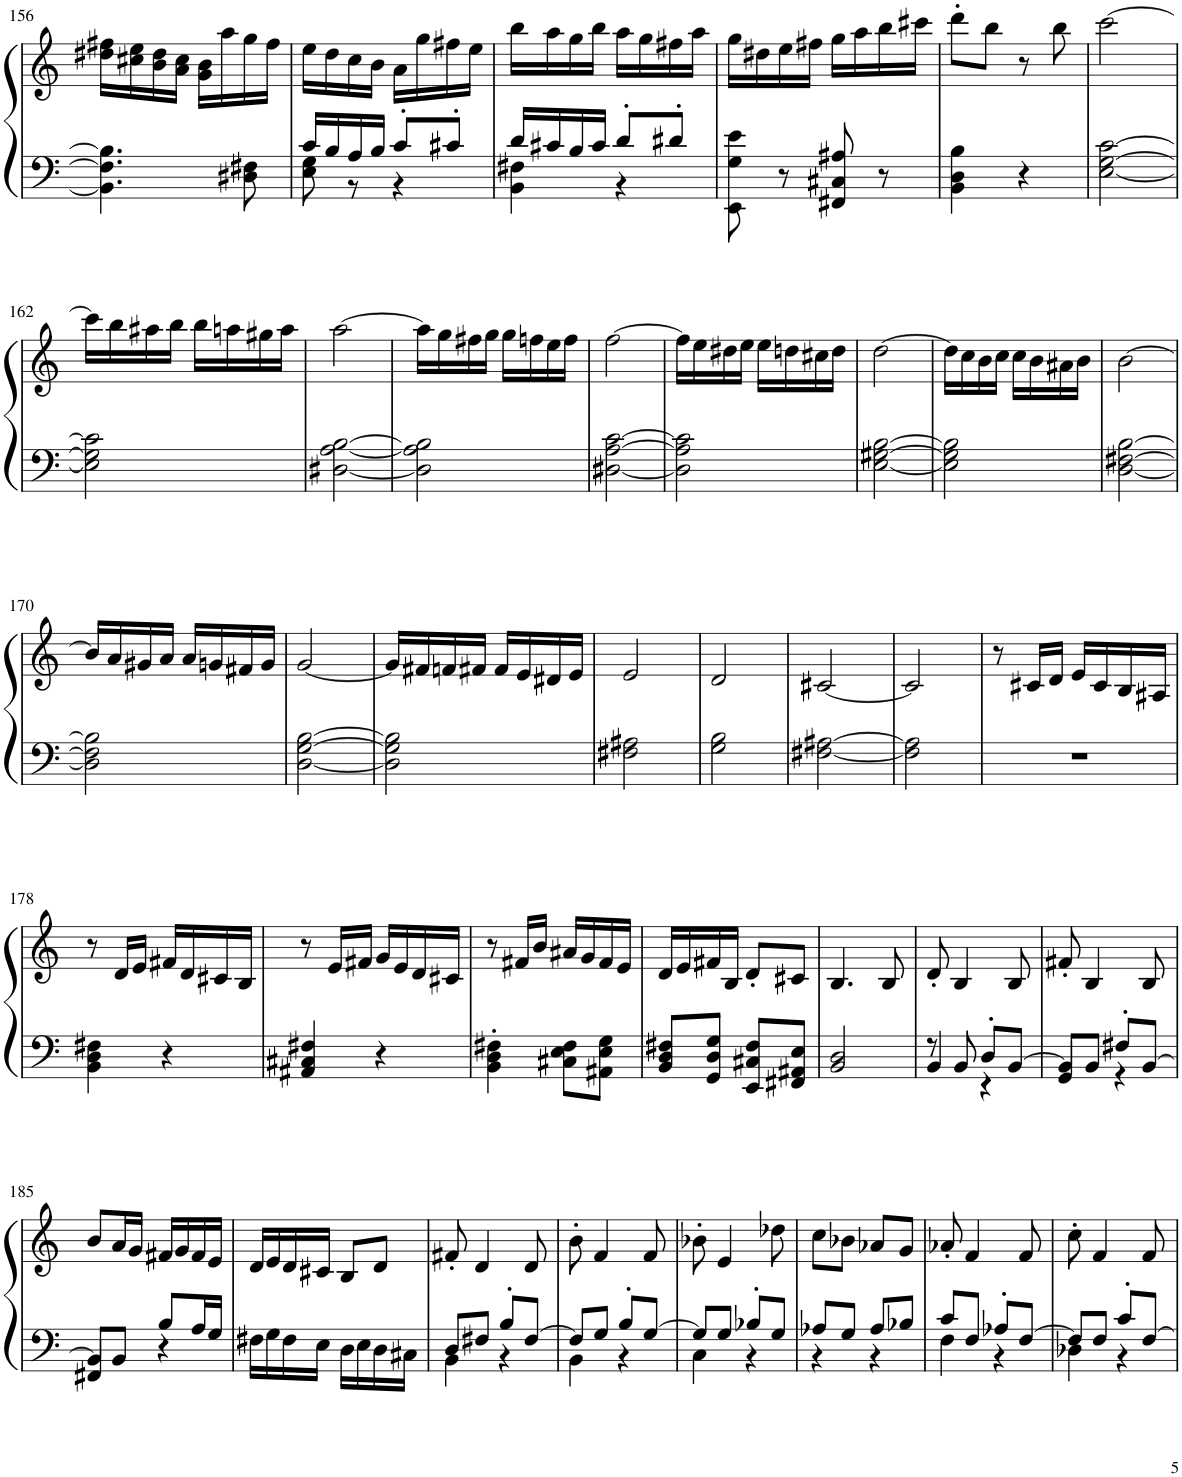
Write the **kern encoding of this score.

**kern	**kern
*part1	*part1
*staff2	*staff1
*I"Piano	*
*I'Pno.	*
!!LO:PB:g=z
*clefF4	*clefG2
*k[]	*k[]
*M2/4	*M2/4
=156	=156
4.BB\] 4.F#\] 4.B\]	16dd#X\ 16ff#X\LL
.	16cc#X\ 16ee\
.	16b\ 16dd#\
.	16a\ 16cc#\JJ
.	16g\ 16b\LL
.	16aa\
8D#X\ 8F#X\	16gg\
.	16ff#\JJ
=157	=157
*^	*
16c/LL	8E\ 8G\	16ee\LL
16B/	.	16dd\
16A/	8r	16cc\
16B/JJ	.	16b\JJ
8c'/L	4r	16a\LL
.	.	16gg\
8c#X'/J	.	16ff#X\
.	.	16ee\JJ
=158	=158	=158
16d/LL	4BB\ 4F#X\	16bb\LL
16c#X/	.	16aa\
16B/	.	16gg\
16c#/JJ	.	16bb\JJ
8d'/L	4r	16aa\LL
.	.	16gg\
8d#X'/J	.	16ff#X\
.	.	16aa\JJ
*v	*v	*
=159	=159
8EE\ 8G\ 8e\	16gg\LL
.	16dd#X\
8r	16ee\
.	16ff#X\JJ
8FF#X/ 8C#X/ 8A#X/	16gg\LL
.	16aa\
8r	16bb\
.	16ccc#X\JJ
=160	=160
4BB\ 4D\ 4B\	8ddd'\L
.	8bb\J
4r	8r
.	8bb\
=161	=161
[2E\ [2G\ [2c\	[2ccc\
!!LO:LB:g=z
=162	=162
2E\] 2G\] 2c\]	16ccc\LL]
.	16bb\
.	16aa#X\
.	16bb\JJ
.	16bb\LL
.	16aan\
.	16gg#X\
.	16aa\JJ
=163	=163
[2D#X\ [2A\ [2B\	[2aa\
=164	=164
2D#\] 2A\] 2B\]	16aa\LL]
.	16gg\
.	16ff#X\
.	16gg\JJ
.	16gg\LL
.	16ffn\
.	16ee\
.	16ff\JJ
=165	=165
[2D#X\ [2A\ [2c\	[2ff\
=166	=166
2D#\] 2A\] 2c\]	16ff\LL]
.	16ee\
.	16dd#X\
.	16ee\JJ
.	16ee\LL
.	16ddn\
.	16cc#X\
.	16dd\JJ
=167	=167
[2E\ [2G#X\ [2B\	[2dd\
=168	=168
2E\] 2G#\] 2B\]	16dd\LL]
.	16cc\
.	16b\
.	16cc\JJ
.	16cc\LL
.	16b\
.	16a#X\
.	16b\JJ
=169	=169
[2D\ [2F#X\ [2B\	[2b\
!!LO:LB:g=z
=170	=170
2D\] 2F#\] 2B\]	16b/LL]
.	16a/
.	16g#X/
.	16a/JJ
.	16a/LL
.	16gn/
.	16f#X/
.	16g/JJ
=171	=171
[2D\ [2G\ [2B\	[2g/
=172	=172
2D\] 2G\] 2B\]	16g/LL]
.	16f#X/
.	16fn/
.	16f#X/JJ
.	16f#/LL
.	16e/
.	16d#X/
.	16e/JJ
=173	=173
2F#X\ 2A#X\	2e/
=174	=174
2G\ 2B\	2d/
=175	=175
[2F#X\ [2A#X\	[2c#X/
=176	=176
2F#\] 2A#\]	2c#/]
=177	=177
2r	8r
.	16c#X/LL
.	16d/JJ
.	16e/LL
.	16c#/
.	16B/
.	16A#X/JJ
!!LO:LB:g=z
=178	=178
4BB\ 4D\ 4F#X\	8r
.	16d/LL
.	16e/JJ
4r	16f#X/LL
.	16d/
.	16c#X/
.	16B/JJ
=179	=179
4AA#X/ 4C#X/ 4F#X/	8r
.	16e/LL
.	16f#X/JJ
4r	16g/LL
.	16e/
.	16d/
.	16c#X/JJ
=180	=180
4BB\' 4D\' 4F#X\'	8r
.	16f#X/LL
.	16b/JJ
8C#X\ 8E\ 8F#\L	16a#X/LL
.	16g/
8AA#X\ 8E\ 8G\J	16f#/
.	16e/JJ
=181	=181
8BB/ 8D/ 8F#X/L	16d/LL
.	16e/
8GG/ 8D/ 8G/J	16f#X/
.	16B/JJ
8EE/ 8C#X/ 8F#/L	8d'/L
8FF#X/ 8AA#X/ 8E/J	8c#X/J
=182	=182
2BB/ 2D/	4.B/
.	8B/
=183	=183
*^	*
8r	4BB/	8d'/
8BB/	.	4B/
8D'/L	4r	.
[8BB/J	.	8B/
=184	=184	=184
8BB/L]	4GG/	8f#X'/
8BB/J	.	4B/
8F#X'/L	4r	.
[8BB/J	.	8B/
!!LO:LB:g=z
=185	=185	=185
8BB/L]	4FF#X/	8b/L
8BB/J	.	16a/L
.	.	16g/JJ
8B/L	4r	16f#X/LL
.	.	16g/
16A/L	.	16f#/
16G/JJ	.	16e/JJ
*v	*v	*
=186	=186
16F#X\LL	16d/LL
16G\	16e/
16F#\	16d/
16E\JJ	16c#X/JJ
16D\LL	8B/L
16E\	.
16D\	8d/J
16C#X\JJ	.
=187	=187
*^	*
8D/L	4BB\	8f#X'/
8F#X/J	.	4d/
8B'/L	4r	.
[8F#/J	.	8d/
=188	=188	=188
8F#/L]	4BB\	8b'\
8G/J	.	4f/
8B'/L	4r	.
[8G/J	.	8f/
=189	=189	=189
8G/L]	4C\	8b-X'\
8G/J	.	4e/
8B-X'/L	4r	.
8G/J	.	8dd-X\
=190	=190	=190
8A-X/L	4r	8cc\L
8G/J	.	8b-X\J
8A-/L	4r	8a-X/L
8B-X/J	.	8g/J
=191	=191	=191
8c/L	4F\	8a-X'/
8F/J	.	4f/
8A-X'/L	4r	.
[8F/J	.	8f/
=192	=192	=192
8F/L]	4D-X\	8cc'\
8F/J	.	4f/
8c'/L	4r	.
[8F/J	.	8f/
*v	*v	*
=	=
*-	*-
